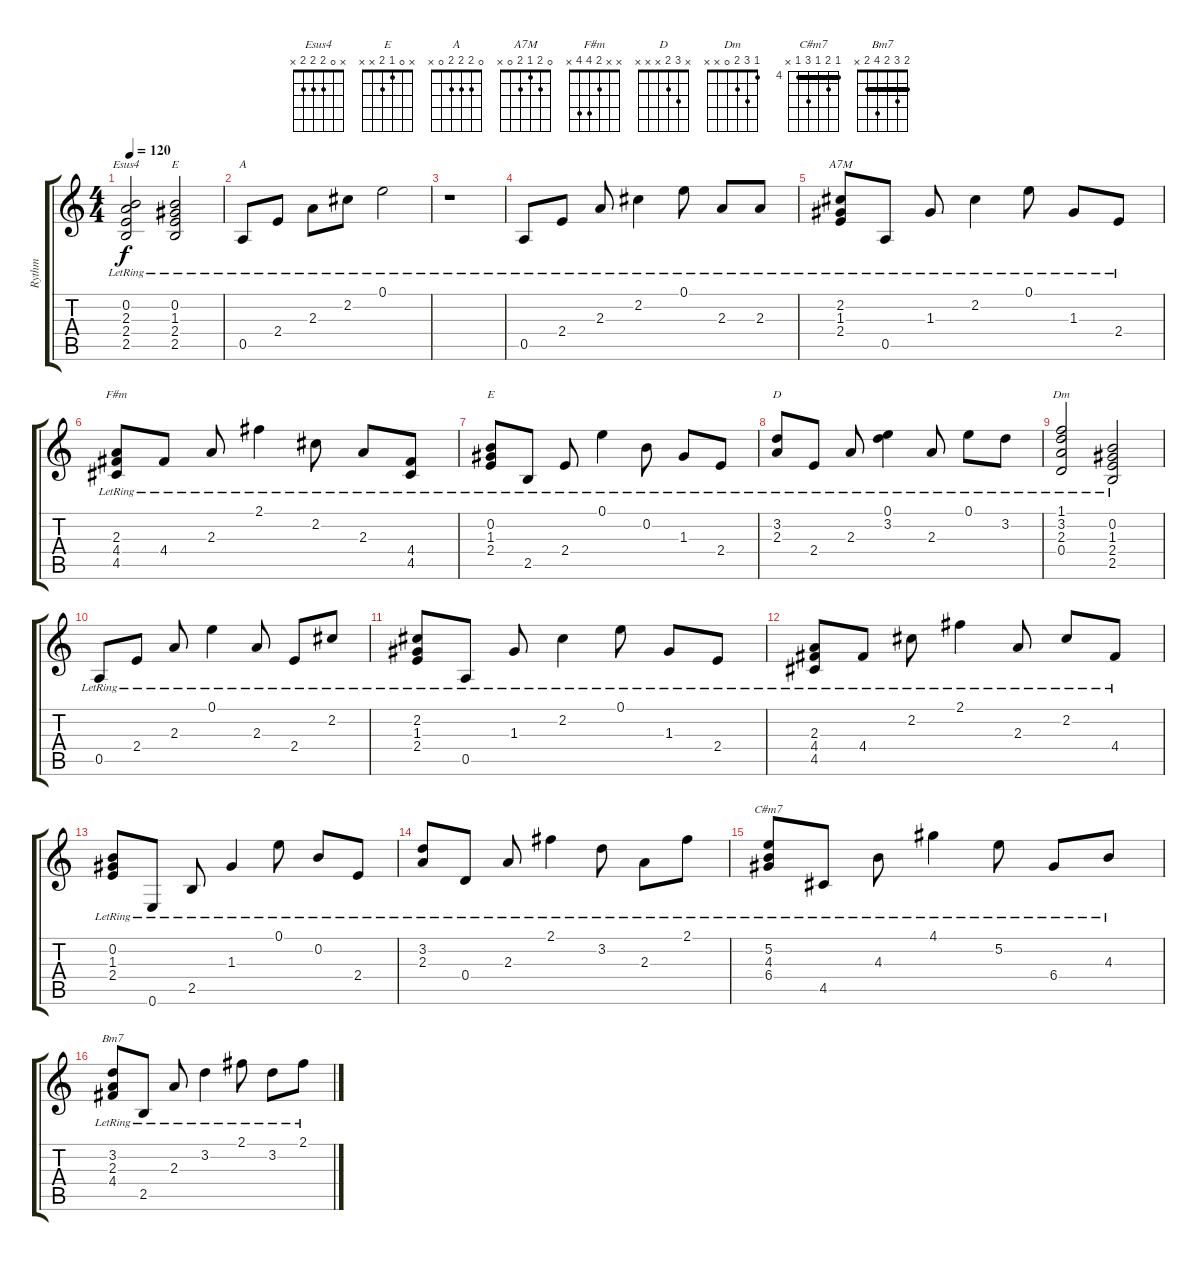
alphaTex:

\track ("Rythm" "Rythm") {instrument acousticguitarsteel}
\staff {score tabs}
\tuning (E4 B3 G3 D3 A2 E2) {hide}
\chord ("Esus4" x 0 2 2 2 x)
\chord ("E" x 0 1 2 2 x)
\chord ("A" 0 2 2 2 0 x)
\chord ("A7M" 0 2 1 2 0 x)
\chord ("F#m" x x 2 4 4 x)
\chord ("E" x 0 1 2 x x)
\chord ("D" x 3 2 x x x)
\chord ("Dm" 1 3 2 0 x x)
\chord ("C#m7" 4 5 4 6 4 x) {firstfret 4 barre 4}
\chord ("Bm7" 2 3 2 4 2 x) {barre 2}
\ts (4 4)
\tempo 120
\clef g2
\ks c
(0.2{lr} 2.3{lr} 2.4{lr} 2.5{lr}).2{ch "Esus4" dy f} (0.2{lr} 1.3{lr} 2.4{lr} 2.5{lr}).2{ch "E"} |
0.5{lr}.8{ch "A"} 2.4{lr}.8 2.3{lr}.8 2.2{lr}.8 0.1{lr}.2 |
r.1 |
0.5{lr}.8 2.4{lr}.8 2.3{lr}.8 2.2{lr}.4 0.1{lr}.8 2.3{lr}.8 2.3{lr}.8 |
(2.2{lr} 1.3{lr} 2.4{lr}).8{ch "A7M"} 0.5{lr}.8 1.3{lr}.8 2.2{lr}.4 0.1{lr}.8 1.3{lr}.8 2.4{lr}.8 |
(2.3{lr} 4.4{lr} 4.5{lr}).8{ch "F#m"} 4.4{lr}.8 2.3{lr}.8 2.1{lr}.4 2.2{lr}.8 2.3{lr}.8 (4.4{lr} 4.5{lr}).8 |
(0.2{lr} 1.3{lr} 2.4{lr}).8{ch "E"} 2.5{lr}.8 2.4{lr}.8 0.1{lr}.4 0.2{lr}.8 1.3{lr}.8 2.4{lr}.8 |
(3.2{lr} 2.3{lr}).8{ch "D"} 2.4{lr}.8 2.3{lr}.8 (0.1{lr} 3.2{lr}).4 2.3{lr}.8 0.1{lr}.8 3.2{lr}.8 |
(1.1{lr} 3.2{lr} 2.3{lr} 0.4{lr}).2{ch "Dm"} (0.2{lr} 1.3{lr} 2.4{lr} 2.5{lr}).2 |
0.5{lr}.8 2.4{lr}.8 2.3{lr}.8 0.1{lr}.4 2.3{lr}.8 2.4{lr}.8 2.2{lr}.8 |
(2.2{lr} 1.3{lr} 2.4{lr}).8 0.5{lr}.8 1.3{lr}.8 2.2{lr}.4 0.1{lr}.8 1.3{lr}.8 2.4{lr}.8 |
(2.3{lr} 4.4{lr} 4.5{lr}).8 4.4{lr}.8 2.2{lr}.8 2.1{lr}.4 2.3{lr}.8 2.2{lr}.8 4.4{lr}.8 |
(0.2{lr} 1.3{lr} 2.4{lr}).8 0.6{lr}.8 2.5{lr}.8 1.3{lr}.4 0.1{lr}.8 0.2{lr}.8 2.4{lr}.8 |
(3.2{lr} 2.3{lr}).8 0.4{lr}.8 2.3{lr}.8 2.1{lr}.4 3.2{lr}.8 2.3{lr}.8 2.1{lr}.8 |
(5.2{lr} 4.3{lr} 6.4{lr}).8{ch "C#m7"} 4.5{lr}.8 4.3{lr}.8 4.1{lr}.4 5.2{lr}.8 6.4{lr}.8 4.3{lr}.8 |
(3.2{lr} 2.3{lr} 4.4{lr}).8{ch "Bm7"} 2.5{lr}.8 2.3{lr}.8 3.2{lr}.4 2.1{lr}.8 3.2{lr}.8 2.1{lr}.8
